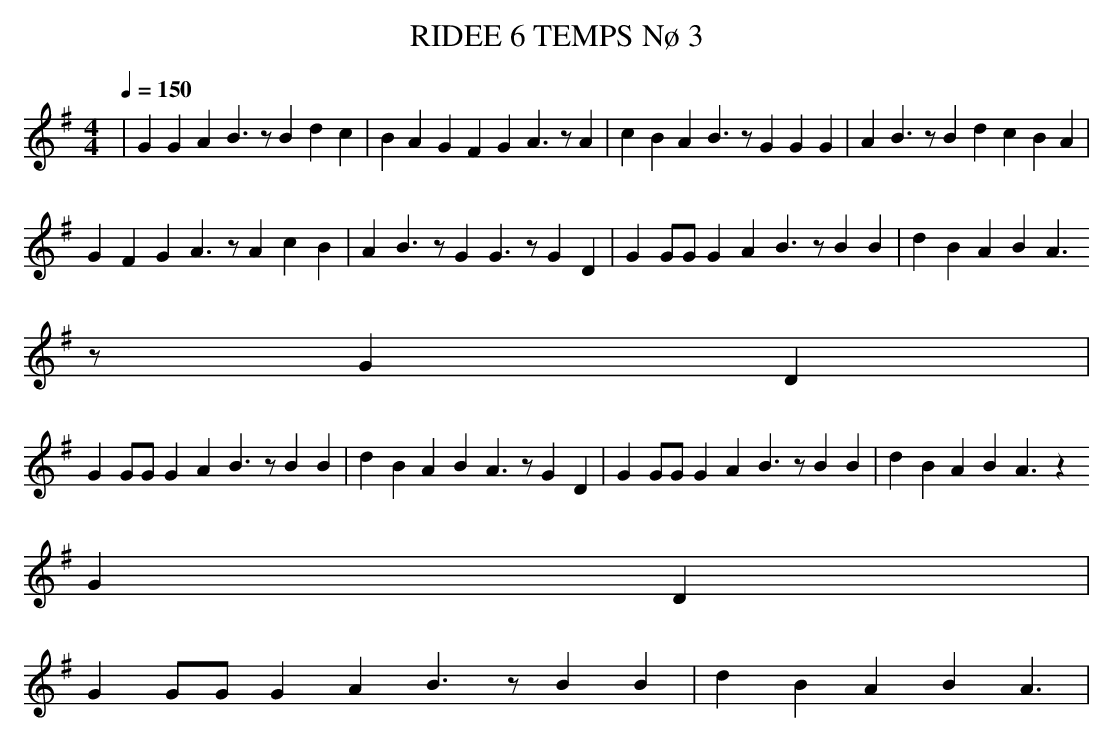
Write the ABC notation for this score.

X:1
T:RIDEE 6 TEMPS Nø 3
M:4/4
L:1/4
Q:1/4=150
K:G
|GGAB3/2 z/2 Bdc|BAGF GA3/2 z/2 A|cBAB3/2 z/2 GGG|AB3/2 z/2 B dcBA|
GFGA3/2 z/2 AcB|AB3/2 z/2 G G3/2 z/2 GD|GG/2G/2GA B3/2 z/2 BB|dBAB A3/2
z/2 GD|
GG/2G/2GA B3/2 z/2 BB|dBAB A3/2 z/2 GD|GG/2G/2GA B3/2 z/2 BB|dBAB A3/2 z
/2 GD|
GG/2G/2GA B3/2 z/2 BB|dBAB A3/2|
